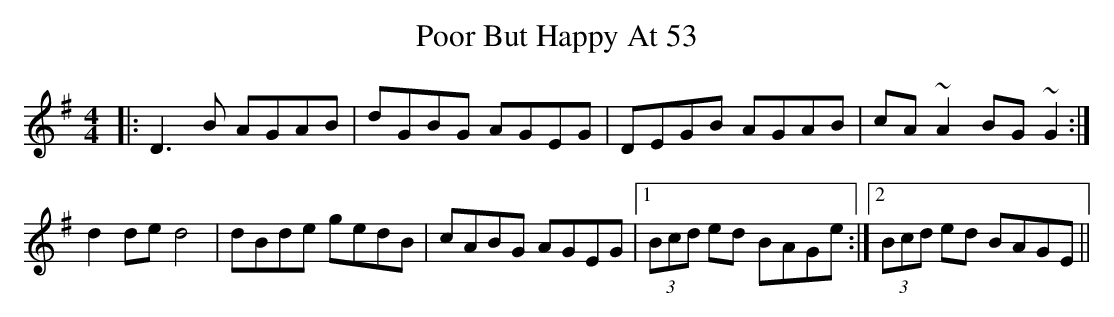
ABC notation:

X:1
T: Poor But Happy At 53
M: 4/4
L: 1/8
K: Dmix
|:D3 B AGAB|dGBG AGEG|DEGB AGAB|cA~A2 BG~G2:|
d2 de d4|dBde gedB|cABG AGEG|1 (3Bcd ed BAGe:|2 (3Bcd ed BAGE||
